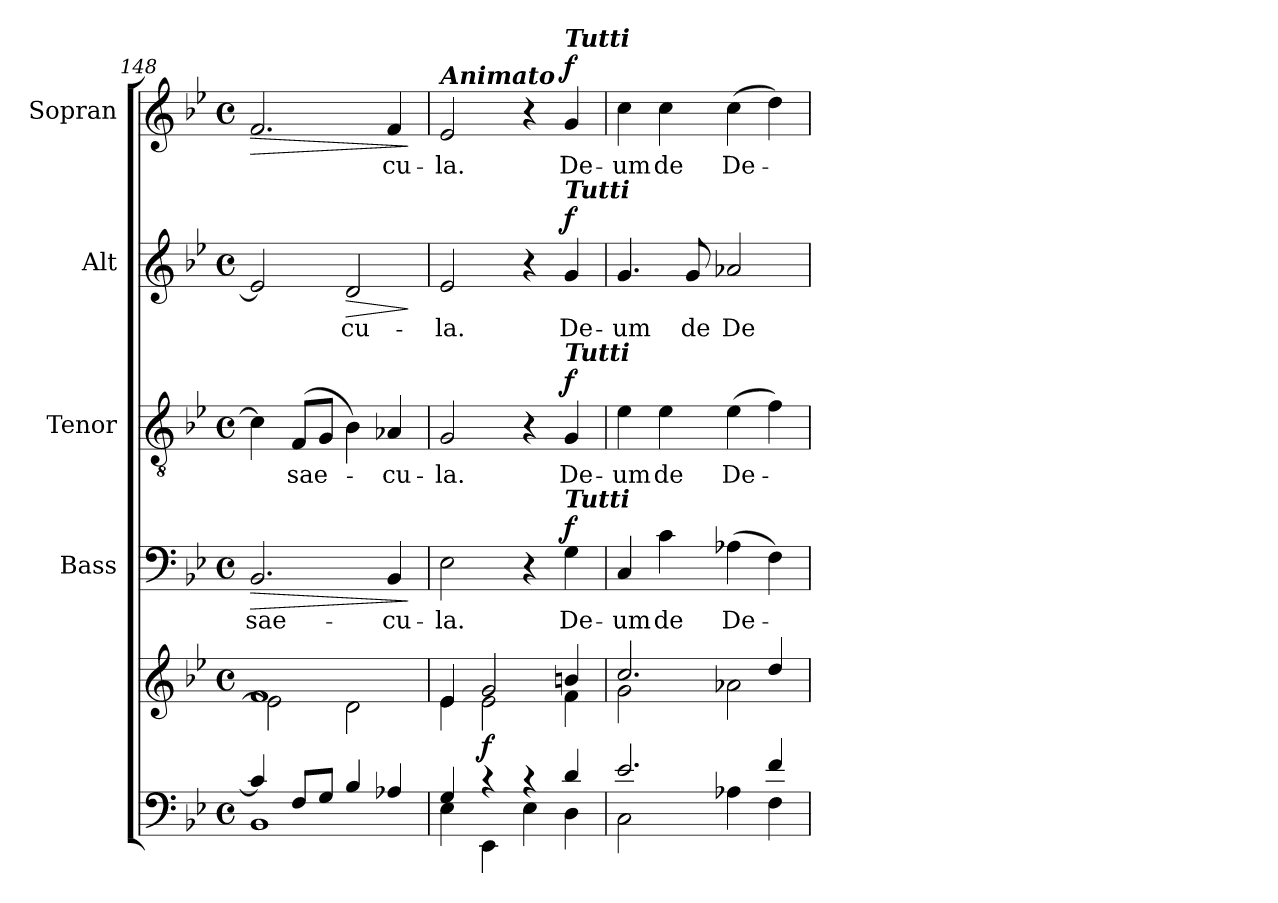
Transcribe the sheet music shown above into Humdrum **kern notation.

**kern	**kern	**dynam	**kern	**text	**dynam	**kern	**text	**dynam	**kern	**text	**dynam	**kern	**text	**dynam
*part5	*part5	*part5	*part4	*part4	*part4	*part3	*part3	*part3	*part2	*part2	*part2	*part1	*part1	*part1
*staff6	*staff5	*staff5/6	*staff4	*staff4	*staff4	*staff3	*staff3	*staff3	*staff2	*staff2	*staff2	*staff1	*staff1	*staff1
*	*	*	*I"Bass	*	*	*I"Tenor	*	*	*I"Alt	*	*	*I"Sopran	*	*
*	*	*	*I'B.	*	*	*I'T.	*	*	*I'A.	*	*	*I'S.	*	*
*clefF4	*clefG2	*	*clefF4	*	*	*clefGv2	*	*	*clefG2	*	*	*clefG2	*	*
*k[b-e-]	*k[b-e-]	*	*k[b-e-]	*	*	*k[b-e-]	*	*	*k[b-e-]	*	*	*k[b-e-]	*	*
*B-:	*B-:	*	*B-:	*	*	*B-:	*	*	*B-:	*	*	*B-:	*	*
*M4/4	*M4/4	*	*M4/4	*	*	*M4/4	*	*	*M4/4	*	*	*M4/4	*	*
*met(c)	*met(c)	*	*met(c)	*	*	*met(c)	*	*	*met(c)	*	*	*met(c)	*	*
=148	=148	=148	=148	=148	=148	=148	=148	=148	=148	=148	=148	=148	=148	=148
*^	*^	*	*	*	*	*	*	*	*	*	*	*	*	*
!	!	!	!	!	!	!LO:LY:b	!LO:HP:b	!	!	!	!	!	!	!	!	!LO:HP:b
4c/]	1BB-	1f	2e-\]	.	2.BB-/	sae-	>	4c\]	.	.	2e-/]	.	.	2.f/	.	>
!	!	!	!	!	!	!	!	!	!LO:LY:b	!	!	!	!	!	!	!
8F/L	.	.	.	.	.	.	.	(>8F/L	sae-	.	.	.	.	.	.	.
8G/J	.	.	.	.	.	.	.	8G/J	.	.	.	.	.	.	.	.
!	!	!	!	!	!	!	!	!	!	!	!	!LO:LY:b	!LO:HP:b	!	!	!
4B-/	.	.	2d\	.	.	.	.	4B-\)	.	.	2d/	-cu-	>	.	.	.
!	!	!	!	!	!	!LO:LY:b	!	!	!LO:LY:b	!	!	!	!	!	!LO:LY:b	!
4A-X/	.	.	.	.	4BB-/	-cu-	.	4A-X/	-cu-	.	.	.	.	4f/	-cu-	.
*v	*v	*	*	*	*	*	*	*	*	*	*	*	*	*	*	*
*	*v	*v	*	*	*	*	*	*	*	*	*	*	*	*	*
.	.	.	.	.	]	.	.	.	.	.	]	.	.	]
!!LO:PB:g=z
=149	=149	=149	=149	=149	=149	=149	=149	=149	=149	=149	=149	=149	=149	=149
*^	*^	*	*	*	*	*	*	*	*	*	*	*	*	*
!	!	!	!	!	!	!	!	!	!	!	!	!	!	!LO:TX:a:Bi:t=Animato	!	!
!	!	!	!	!	!	!LO:LY:b	!	!	!LO:LY:b	!	!	!LO:LY:b	!	!	!LO:LY:b	!
4G/	4E-\	4e-/	4e-\	.	2E-\	-la.	.	2G/	-la.	.	2e-/	-la.	.	2e-/	-la.	.
!	!	!	!	!LO:DY:b	!	!	!	!	!	!	!	!	!	!	!	!
4rc	4EE-\	2g/	2e-\	f	.	.	.	.	.	.	.	.	.	.	.	.
4rc	4E-\	.	.	.	4r	.	.	4r	.	.	4r	.	.	4r	.	.
!	!	!	!	!	!	!	!	!	!	!	!	!	!	!LO:TX:a:Bi:t=Tutti	!	!
!	!	!	!	!	!	!	!	!	!	!	!LO:TX:a:Bi:t=Tutti	!	!	!	!	!
!	!	!	!	!	!	!	!	!LO:TX:a:Bi:t=Tutti	!	!	!	!	!	!	!	!
!	!	!	!	!	!LO:TX:a:Bi:t=Tutti	!	!	!	!	!	!	!	!	!	!	!
!	!	!	!	!	!	!LO:LY:b	!LO:DY:a	!	!LO:LY:b	!LO:DY:a	!	!LO:LY:b	!LO:DY:a	!	!LO:LY:b	!LO:DY:a
4d/	4D\	4bn/	4f\	.	4G\	De-	f	4G/	De-	f	4g/	De-	f	4g/	De-	f
=150	=150	=150	=150	=150	=150	=150	=150	=150	=150	=150	=150	=150	=150	=150	=150	=150
!	!	!	!	!	!	!LO:LY:b	!	!	!LO:LY:b	!	!	!LO:LY:b	!	!	!LO:LY:b	!
2.e-/	2C\	2.cc/	2g\	.	4C/	-um	.	4e-\	-um	.	4.g/	-um	.	4cc\	-um	.
!	!	!	!	!	!	!LO:LY:b	!	!	!LO:LY:b	!	!	!	!	!	!LO:LY:b	!
.	.	.	.	.	4c\	de	.	4e-\	de	.	.	.	.	4cc\	de	.
!	!	!	!	!	!	!	!	!	!	!	!	!LO:LY:b	!	!	!	!
.	.	.	.	.	.	.	.	.	.	.	8g/	de	.	.	.	.
!	!	!	!	!	!	!LO:LY:b	!	!	!LO:LY:b	!	!	!LO:LY:b	!	!	!LO:LY:b	!
.	4A-X\	.	2a-X\	.	(>4A-X\	De-	.	(>4e-\	De-	.	2a-X/	De-	.	(>4cc\	De-	.
4f/	4F\	4dd/	.	.	4F\)	.	.	4f\)	.	.	.	.	.	4dd\)	.	.
*v	*v	*	*	*	*	*	*	*	*	*	*	*	*	*	*	*
*	*v	*v	*	*	*	*	*	*	*	*	*	*	*	*	*
=	=	=	=	=	=	=	=	=	=	=	=	=	=	=
*-	*-	*-	*-	*-	*-	*-	*-	*-	*-	*-	*-	*-	*-	*-
